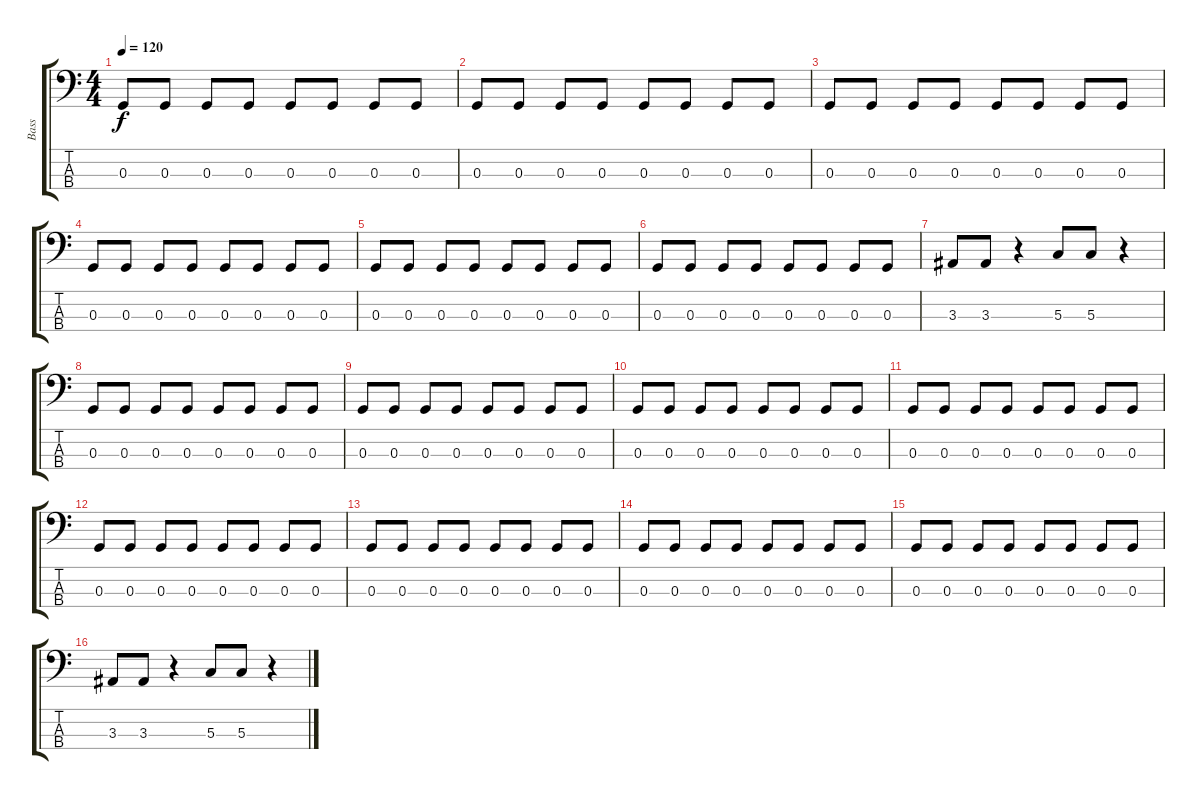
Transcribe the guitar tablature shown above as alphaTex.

\track ("Bass" "Bass") {instrument electricbassfinger}
\staff {score tabs}
\tuning (G2 D2 G1 D1) {hide}
\ts (4 4)
\tempo 120
\clef f4
\ks c
0.3.8{dy f} 0.3.8 0.3.8 0.3.8 0.3.8 0.3.8 0.3.8 0.3.8 |
0.3.8 0.3.8 0.3.8 0.3.8 0.3.8 0.3.8 0.3.8 0.3.8 |
0.3.8 0.3.8 0.3.8 0.3.8 0.3.8 0.3.8 0.3.8 0.3.8 |
0.3.8 0.3.8 0.3.8 0.3.8 0.3.8 0.3.8 0.3.8 0.3.8 |
0.3.8 0.3.8 0.3.8 0.3.8 0.3.8 0.3.8 0.3.8 0.3.8 |
0.3.8 0.3.8 0.3.8 0.3.8 0.3.8 0.3.8 0.3.8 0.3.8 |
3.3.8 3.3.8 r.4 5.3.8 5.3.8 r.4 |
0.3.8 0.3.8 0.3.8 0.3.8 0.3.8 0.3.8 0.3.8 0.3.8 |
0.3.8 0.3.8 0.3.8 0.3.8 0.3.8 0.3.8 0.3.8 0.3.8 |
0.3.8 0.3.8 0.3.8 0.3.8 0.3.8 0.3.8 0.3.8 0.3.8 |
0.3.8 0.3.8 0.3.8 0.3.8 0.3.8 0.3.8 0.3.8 0.3.8 |
0.3.8 0.3.8 0.3.8 0.3.8 0.3.8 0.3.8 0.3.8 0.3.8 |
0.3.8 0.3.8 0.3.8 0.3.8 0.3.8 0.3.8 0.3.8 0.3.8 |
0.3.8 0.3.8 0.3.8 0.3.8 0.3.8 0.3.8 0.3.8 0.3.8 |
0.3.8 0.3.8 0.3.8 0.3.8 0.3.8 0.3.8 0.3.8 0.3.8 |
3.3.8 3.3.8 r.4 5.3.8 5.3.8 r.4
